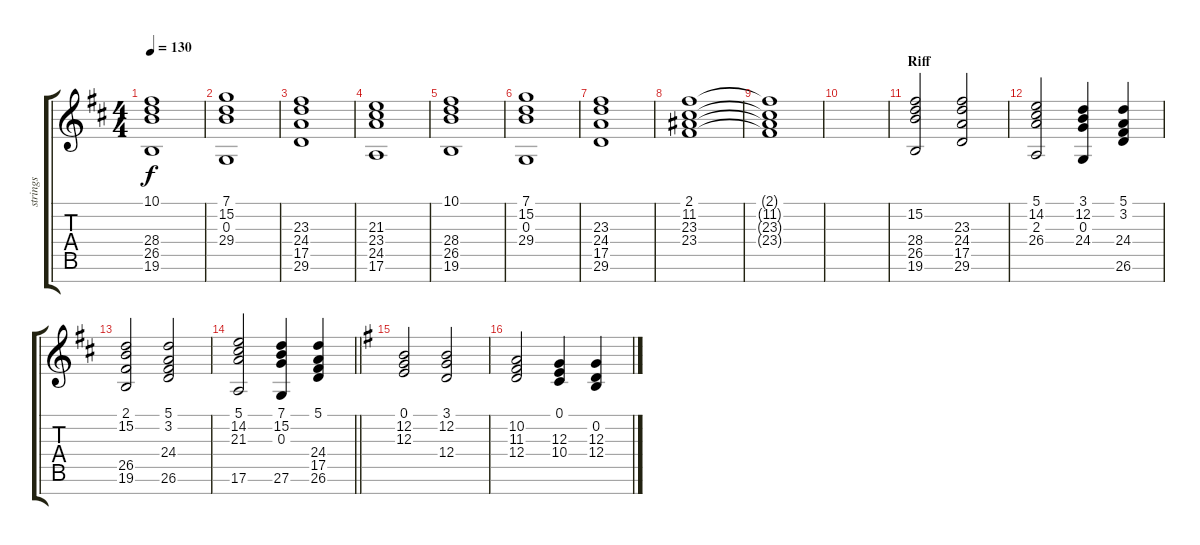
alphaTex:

\track ("strings" "strings") {instrument stringensemble1}
\staff {score tabs}
\tuning (E4 B3 G3 D3 A2 E2 B1) {hide}
\ts (4 4)
\tempo 130
\clef g2
\ks bminor
(10.1 28.4 26.5 19.6).1{dy f} |
(7.1 15.2 0.3 29.4).1 |
(23.3 24.4 17.5 29.6).1 |
(21.3 23.4 24.5 17.6).1 |
(10.1 28.4 26.5 19.6).1 |
(7.1 15.2 0.3 29.4).1 |
(23.3 24.4 17.5 29.6).1 |
(2.1 11.2 23.3 23.4).1 |
(2.1{t} 11.2{t} 23.3{t} 23.4{t}).1 |
|
\section ("" "Riff")
(15.2 28.4 26.5 19.6).2 (23.3 24.4 17.5 29.6).2 |
(5.1 14.2 2.3 26.4).2 (3.1 12.2 0.3 24.4).4 (5.1 3.2 24.4 26.6).4 |
(2.1 15.2 26.5 19.6).2 (5.1 3.2 24.4 26.6).2 |
\barLineRight lightlight
(5.1 14.2 21.3 17.6).2 (7.1 15.2 0.3 27.6).4 (5.1 24.4 17.5 26.6).4 |
\ks eminor
(0.1 12.2 12.3).2 (3.1 12.2 12.4).2 |
(10.2 11.3 12.4).2 (0.1 12.3 10.4).4 (0.2 12.3 12.4).4
